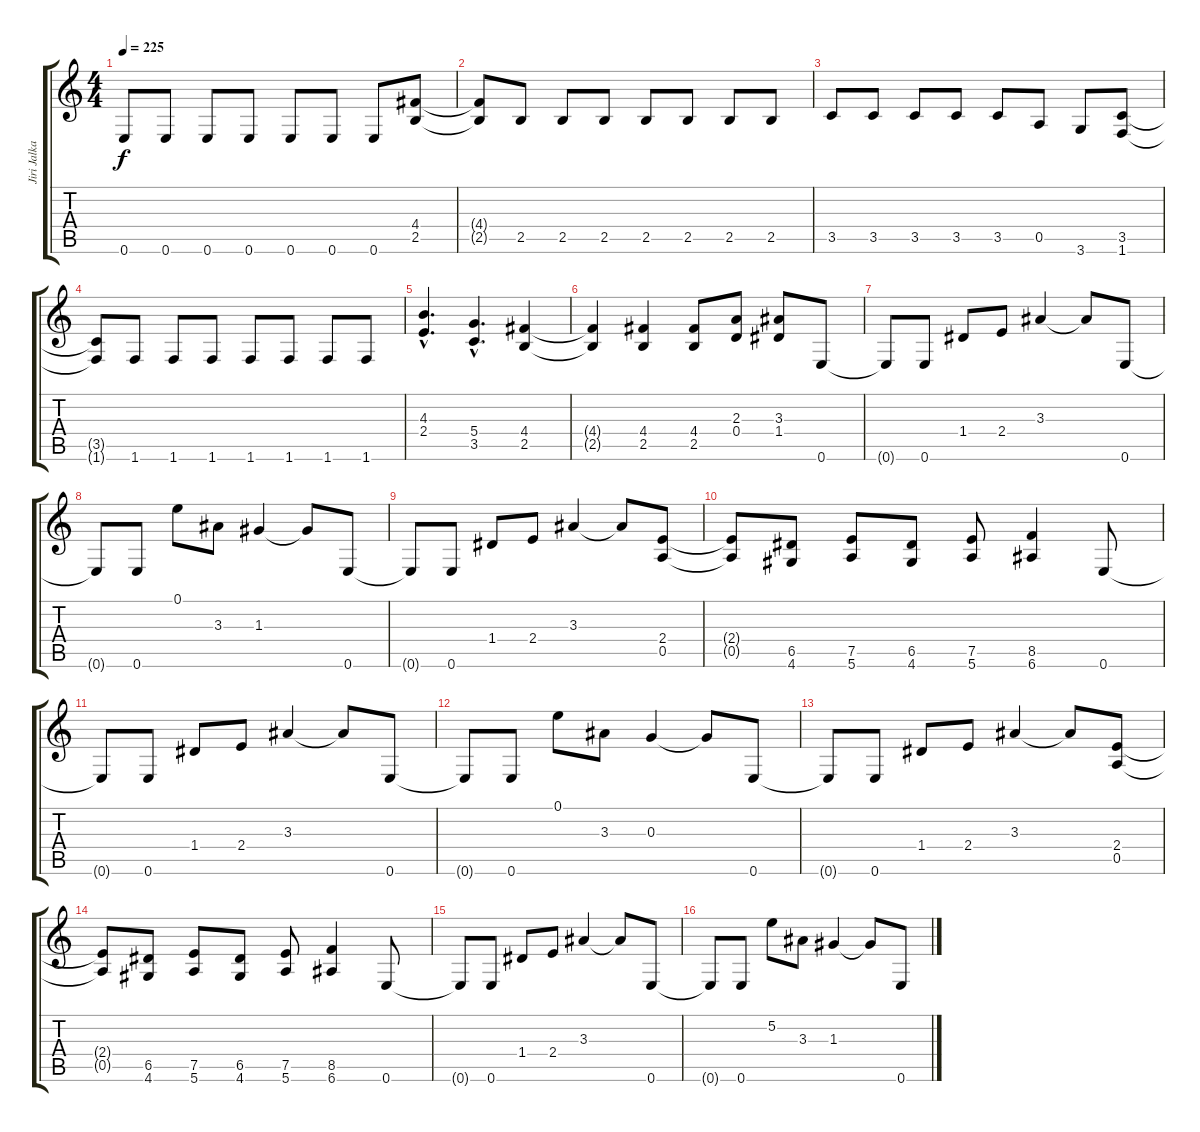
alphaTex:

\track ("Jiri Jalkanen" "Jiri Jalka") {instrument distortionguitar}
\staff {score tabs}
\tuning (E4 B3 G3 D3 A2 E2) {hide}
\ts (4 4)
\tempo 225
\clef g2
\ks c
0.6.8{dy f} 0.6.8 0.6.8 0.6.8 0.6.8 0.6.8 0.6.8 (4.4 2.5).8 |
(4.4{t} 2.5{t}).8 2.5.8 2.5.8 2.5.8 2.5.8 2.5.8 2.5.8 2.5.8 |
3.5.8 3.5.8 3.5.8 3.5.8 3.5.8 0.5.8 3.6.8 (3.5 1.6).8 |
(3.5{t} 1.6{t}).8 1.6.8 1.6.8 1.6.8 1.6.8 1.6.8 1.6.8 1.6.8 |
(4.3{hac} 2.4{hac}).4{d} (5.4{hac} 3.5{hac}).4{d} (4.4 2.5).4 |
(4.4{t} 2.5{t}).4 (4.4 2.5).4 (4.4 2.5).8 (2.3 0.4).8 (3.3 1.4).8 0.6.8 |
0.6{t}.8 0.6.8 1.4.8 2.4.8 3.3.4 3.3{t}.8 0.6.8 |
0.6{t}.8 0.6.8 0.1.8 3.3.8 1.3.4 1.3{t}.8 0.6.8 |
0.6{t}.8 0.6.8 1.4.8 2.4.8 3.3.4 3.3{t}.8 (2.4 0.5).8 |
(2.4{t} 0.5{t}).8 (6.5 4.6).8 (7.5 5.6).8 (6.5 4.6).8 (7.5 5.6).8 (8.5 6.6).4 0.6.8 |
0.6{t}.8 0.6.8 1.4.8 2.4.8 3.3.4 3.3{t}.8 0.6.8 |
0.6{t}.8 0.6.8 0.1.8 3.3.8 0.3.4 0.3{t}.8 0.6.8 |
0.6{t}.8 0.6.8 1.4.8 2.4.8 3.3.4 3.3{t}.8 (2.4 0.5).8 |
(2.4{t} 0.5{t}).8 (6.5 4.6).8 (7.5 5.6).8 (6.5 4.6).8 (7.5 5.6).8 (8.5 6.6).4 0.6.8 |
0.6{t}.8 0.6.8 1.4.8 2.4.8 3.3.4 3.3{t}.8 0.6.8 |
0.6{t}.8 0.6.8 5.2.8 3.3.8 1.3.4 1.3{t}.8 0.6.8
